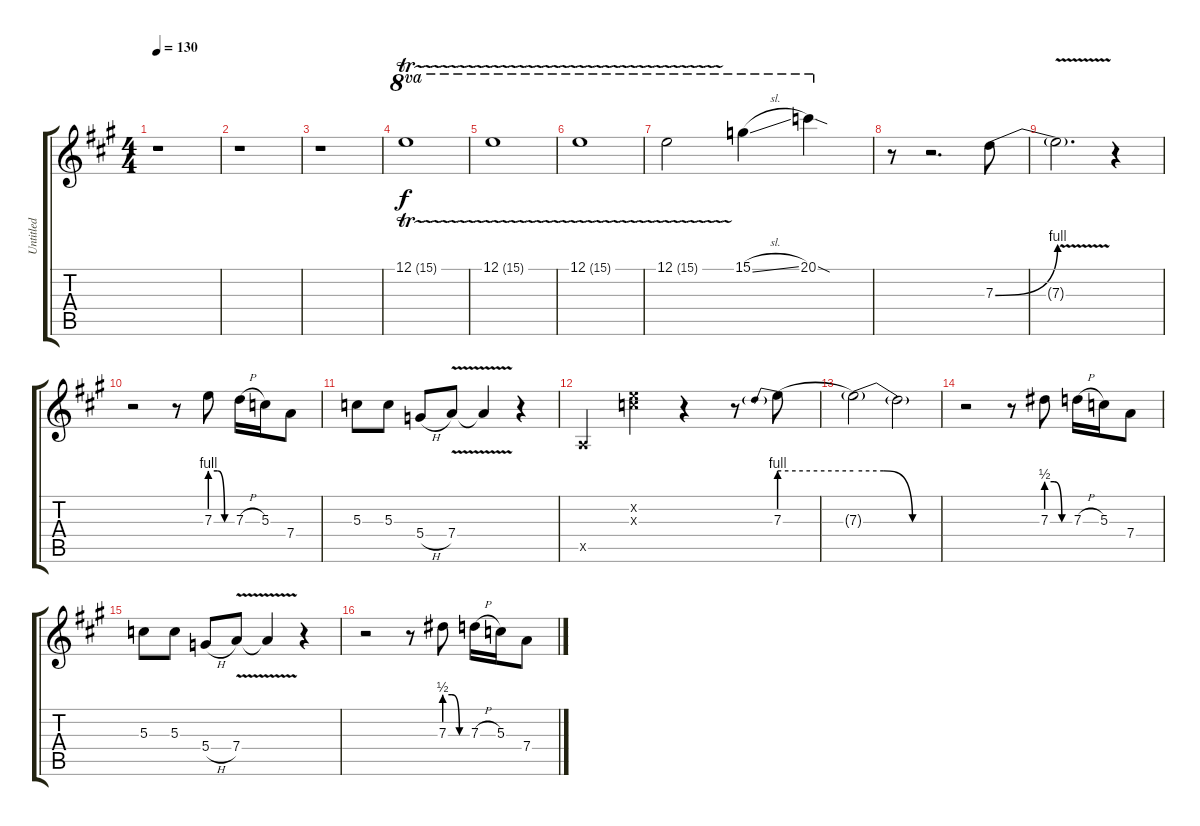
\track ("Untitled" "Untitled") {instrument distortionguitar}
\staff {score tabs}
\tuning (E4 B3 G3 D3 A2 E2) {hide}
\ts (4 4)
\tempo 130
\clef g2
\ks a
r.1{dy f instrument distortionguitar} |
r.1 |
r.1 |
12.1{tr (15 32)}.1{ot 8va} |
12.1{tr (15 32)}.1{ot 8va} |
12.1{tr (15 32)}.1{ot 8va} |
12.1{tr (15 32)}.2{ot 8va} 15.1{sl}.4{ot 8va} 20.1{sod}.4{ot 8va} |
r.8 r.2{d} 7.3{be (bend 0 0 60 4)}.8 |
7.3{v t}.2{d} r.4 |
r.2 r.8 7.3{be (custom 0 4 20 4 40 0 60 0)}.8 7.3{h}.16 5.3.16 7.4.8 |
5.3.8 5.3.8 5.4{h}.8 7.4{v}.8 7.4{v t}.4 r.4 |
0.5{x}.4 (5.2{x} 5.3{x}).4 r.4 r.8 7.3{be (prebend 0 4 60 4)}.8 |
7.3{be (custom 0 4 20 4 40 0 60 0) t}.2 7.3{t}.2 |
r.2 r.8 7.3{be (custom 0 2 20 2 40 0 60 0)}.8 7.3{h}.16 5.3.16 7.4.8 |
5.3.8 5.3.8 5.4{h}.8 7.4{v}.8 7.4{v t}.4 r.4 |
r.2 r.8 7.3{be (custom 0 2 20 2 40 0 60 0)}.8 7.3{h}.16 5.3.16 7.4.8
